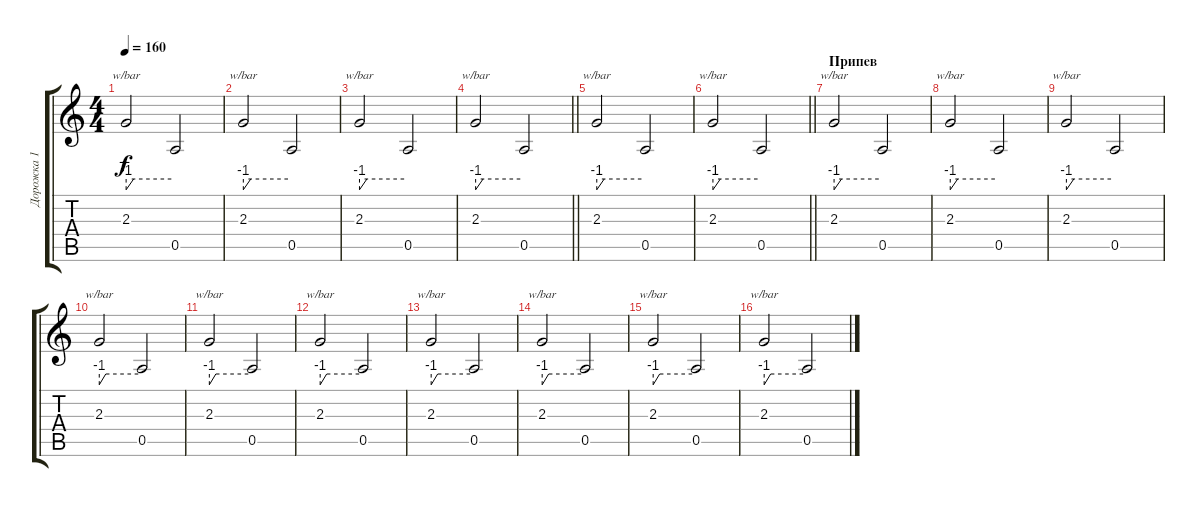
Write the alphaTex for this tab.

\track ("Дорожка 1" "Дорожка 1") {instrument distortionguitar}
\staff {score tabs}
\tuning (E4 B3 G3 D3 A2 E2) {hide}
\ts (4 4)
\tempo 160
\clef g2
\ks c
2.3.2{tbe (custom default 0 -4 10 0 60 0) dy f} 0.5.2 |
2.3.2{tbe (custom default 0 -4 10 0 60 0)} 0.5.2 |
2.3.2{tbe (custom default 0 -4 10 0 60 0)} 0.5.2 |
\barLineRight lightlight
2.3.2{tbe (custom default 0 -4 10 0 60 0)} 0.5.2 |
2.3.2{tbe (custom default 0 -4 10 0 60 0)} 0.5.2 |
\barLineRight lightlight
2.3.2{tbe (custom default 0 -4 10 0 60 0)} 0.5.2 |
\section ("" "Припев")
2.3.2{tbe (custom default 0 -4 10 0 60 0)} 0.5.2 |
2.3.2{tbe (custom default 0 -4 10 0 60 0)} 0.5.2 |
2.3.2{tbe (custom default 0 -4 10 0 60 0)} 0.5.2 |
2.3.2{tbe (custom default 0 -4 10 0 60 0)} 0.5.2 |
2.3.2{tbe (custom default 0 -4 10 0 60 0)} 0.5.2 |
2.3.2{tbe (custom default 0 -4 10 0 60 0)} 0.5.2 |
2.3.2{tbe (custom default 0 -4 10 0 60 0)} 0.5.2 |
2.3.2{tbe (custom default 0 -4 10 0 60 0)} 0.5.2 |
2.3.2{tbe (custom default 0 -4 10 0 60 0)} 0.5.2 |
2.3.2{tbe (custom default 0 -4 10 0 60 0)} 0.5.2
